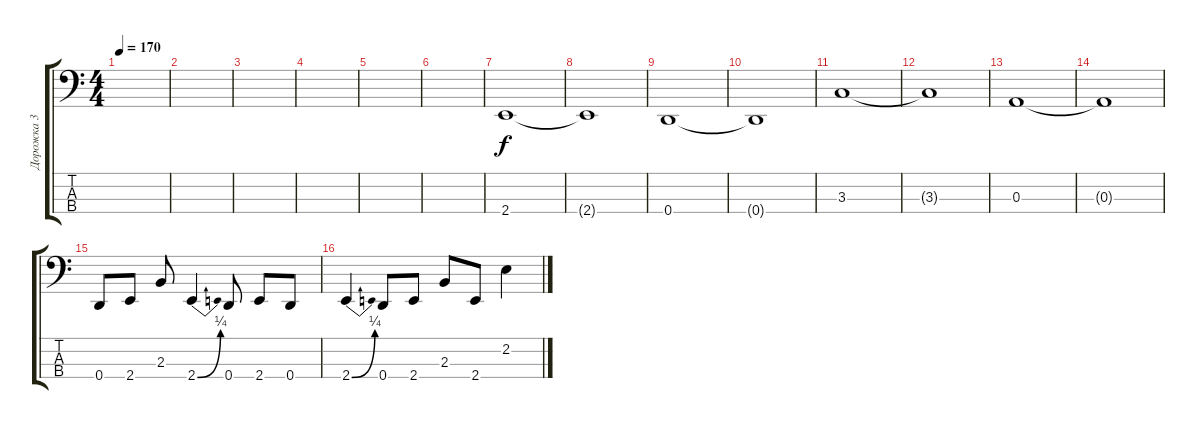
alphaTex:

\track ("Дорожка 3" "Дорожка 3") {instrument electricbassfinger}
\staff {score tabs}
\tuning (G2 D2 A1 D1) {hide}
\ts (4 4)
\tempo 170
\clef f4
\ks c
|
|
|
|
|
|
2.4.1 |
2.4{t}.1 |
0.4.1 |
0.4{t}.1 |
3.3.1 |
3.3{t}.1 |
0.3.1 |
0.3{t}.1 |
0.4.8 2.4.8 2.3.8 2.4{be (bend 0 0 60 1)}.4 0.4.8 2.4.8 0.4.8 |
2.4{be (bend 0 0 60 1)}.4 0.4.8 2.4.8 2.3.8 2.4.8 2.2.4
